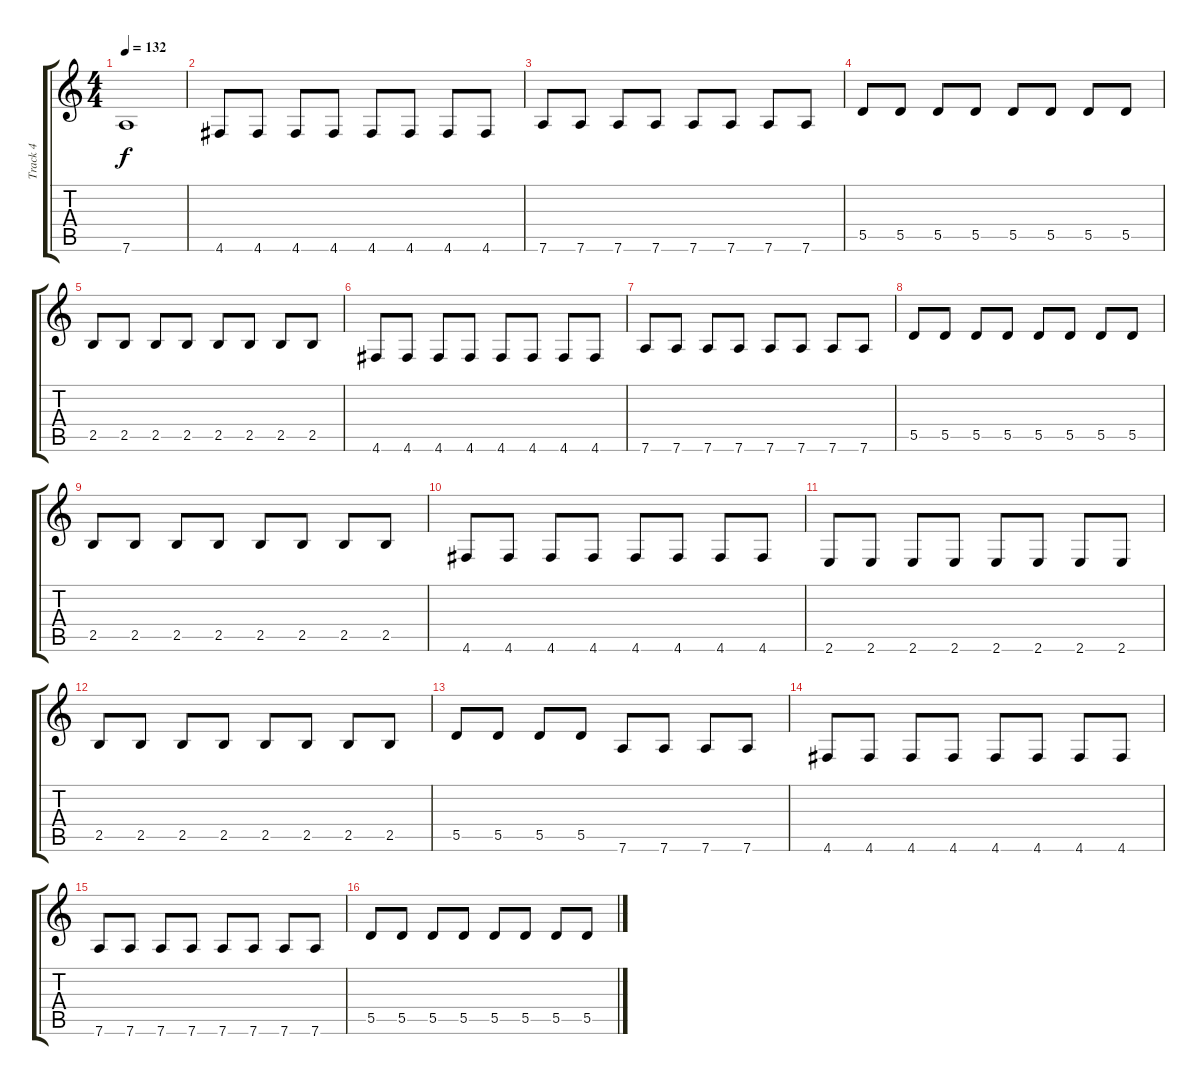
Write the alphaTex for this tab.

\track ("Track 4" "Track 4") {instrument electricbassfinger}
\staff {score tabs}
\tuning (E4 B3 G3 D3 A2 D2) {hide}
\ts (4 4)
\tempo 132
\clef g2
\ks c
7.6{t}.1{dy f} |
4.6.8{volume 13} 4.6.8 4.6.8 4.6.8 4.6.8 4.6.8 4.6.8 4.6.8 |
7.6.8 7.6.8 7.6.8 7.6.8 7.6.8 7.6.8 7.6.8 7.6.8 |
5.5.8 5.5.8 5.5.8 5.5.8 5.5.8 5.5.8 5.5.8 5.5.8 |
2.5.8 2.5.8 2.5.8 2.5.8 2.5.8 2.5.8 2.5.8 2.5.8 |
4.6.8 4.6.8 4.6.8 4.6.8 4.6.8 4.6.8 4.6.8 4.6.8 |
7.6.8 7.6.8 7.6.8 7.6.8 7.6.8 7.6.8 7.6.8 7.6.8 |
5.5.8 5.5.8 5.5.8 5.5.8 5.5.8 5.5.8 5.5.8 5.5.8 |
2.5.8 2.5.8 2.5.8 2.5.8 2.5.8 2.5.8 2.5.8 2.5.8 |
4.6.8 4.6.8 4.6.8 4.6.8 4.6.8 4.6.8 4.6.8 4.6.8 |
2.6.8 2.6.8 2.6.8 2.6.8 2.6.8 2.6.8 2.6.8 2.6.8 |
2.5.8 2.5.8 2.5.8 2.5.8 2.5.8 2.5.8 2.5.8 2.5.8 |
5.5.8 5.5.8 5.5.8 5.5.8 7.6.8 7.6.8 7.6.8 7.6.8 |
4.6.8 4.6.8 4.6.8 4.6.8 4.6.8 4.6.8 4.6.8 4.6.8 |
7.6.8 7.6.8 7.6.8 7.6.8 7.6.8 7.6.8 7.6.8 7.6.8 |
5.5.8 5.5.8 5.5.8 5.5.8 5.5.8 5.5.8 5.5.8 5.5.8
